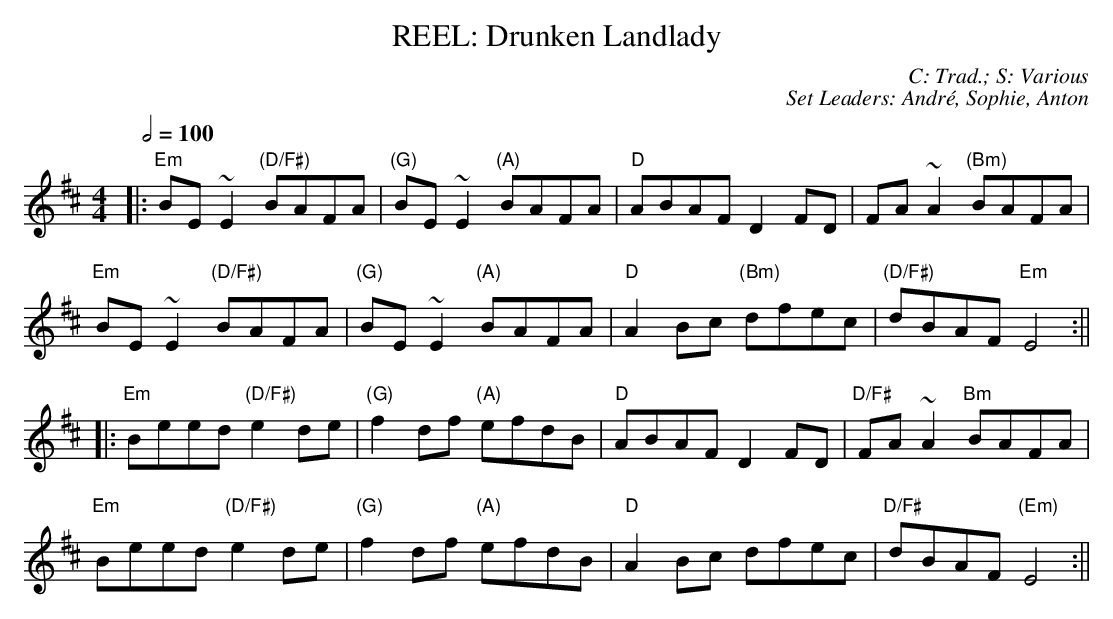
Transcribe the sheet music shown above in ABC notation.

X:1
T: REEL: Drunken Landlady
C: C: Trad.; S: Various
C: Set Leaders: André, Sophie, Anton
M: 4/4
L: 1/8
Q: 1/2=100
K: Edor
|:"Em"BE~E2 "(D/F#)"BAFA|"(G)"BE~E2 "(A)"BAFA|"D"ABAF D2FD|FA~A2 "(Bm)"BAFA|
"Em"BE~E2 "(D/F#)"BAFA|"(G)"BE~E2 "(A)"BAFA|"D"A2Bc "(Bm)"dfec|"(D/F#)"dBAF "Em"E4:||
|:"Em"Beed "(D/F#)"e2de|"(G)"f2df "(A)"efdB|"D"ABAF D2FD|"D/F#"FA~A2 "Bm"BAFA|
"Em"Beed "(D/F#)"e2de|"(G)"f2df "(A)"efdB|"D"A2Bc dfec|"D/F#"dBAF "(Em)"E4:||
